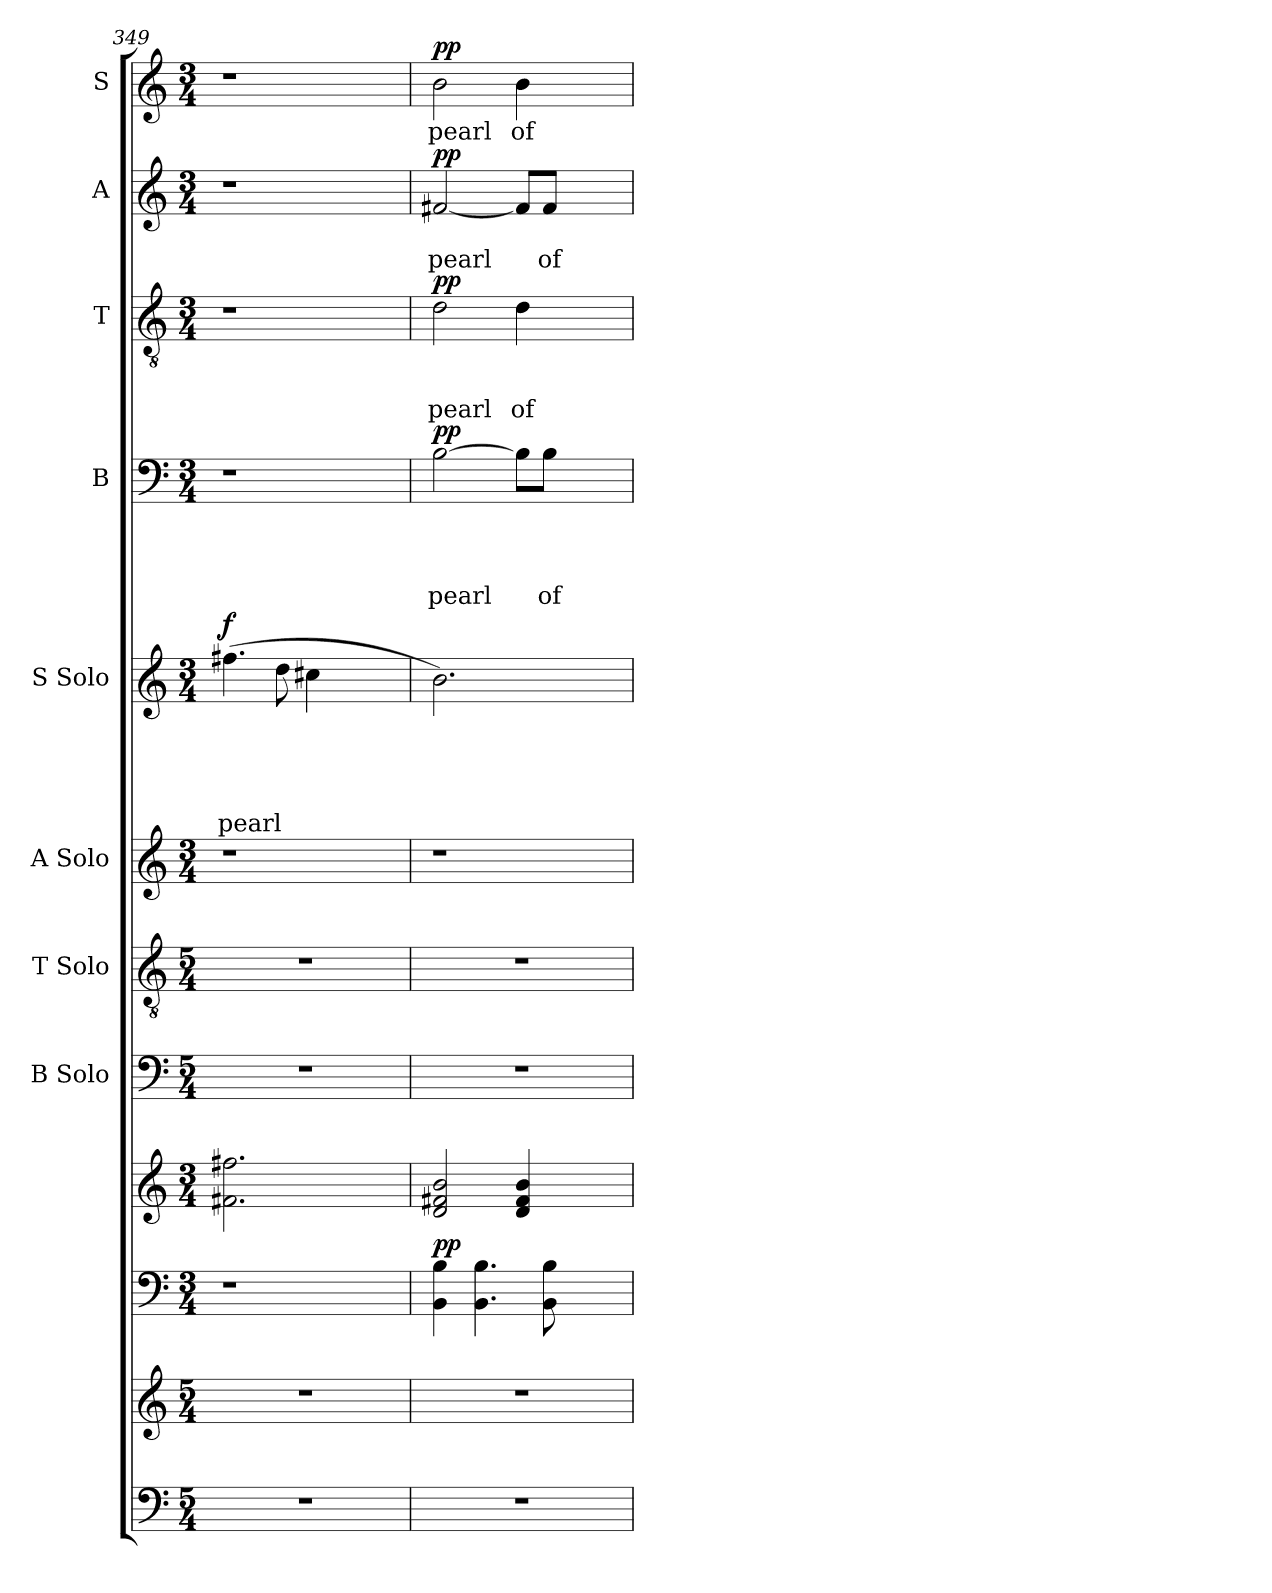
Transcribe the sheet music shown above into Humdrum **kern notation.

**kern	**kern	**kern	**dynam	**kern	**kern	**kern	**kern	**kern	**text	**text	**text	**text	**text	**dynam	**kern	**text	**text	**text	**text	**dynam	**kern	**text	**text	**text	**dynam	**kern	**text	**text	**dynam	**kern	**text	**dynam
*part12	*part11	*part10	*part10	*part9	*part8	*part7	*part6	*part5	*part5	*part5	*part5	*part5	*part5	*part5	*part4	*part4	*part4	*part4	*part4	*part4	*part3	*part3	*part3	*part3	*part3	*part2	*part2	*part2	*part2	*part1	*part1	*part1
*staff12	*staff11	*staff10	*staff10	*staff9	*staff8	*staff7	*staff6	*staff5	*staff5	*staff5	*staff5	*staff5	*staff5	*staff5	*staff4	*staff4	*staff4	*staff4	*staff4	*staff4	*staff3	*staff3	*staff3	*staff3	*staff3	*staff2	*staff2	*staff2	*staff2	*staff1	*staff1	*staff1
*	*	*	*	*	*I"B Solo	*I"T Solo	*I"A Solo	*I"S Solo	*	*	*	*	*	*	*I"B	*	*	*	*	*	*I"T	*	*	*	*	*I"A	*	*	*	*I"S	*	*
*clefF4	*clefG2	*clefF4	*	*clefG2	*clefF4	*clefGv2	*clefG2	*clefG2	*	*	*	*	*	*	*clefF4	*	*	*	*	*	*clefGv2	*	*	*	*	*clefG2	*	*	*	*clefG2	*	*
*k[]	*k[]	*k[]	*	*k[]	*k[]	*k[]	*k[]	*k[]	*	*	*	*	*	*	*k[]	*	*	*	*	*	*k[]	*	*	*	*	*k[]	*	*	*	*k[]	*	*
*C:	*C:	*C:	*	*C:	*C:	*C:	*C:	*C:	*	*	*	*	*	*	*C:	*	*	*	*	*	*C:	*	*	*	*	*C:	*	*	*	*C:	*	*
*M5/4	*M5/4	*M3/4	*	*M3/4	*M5/4	*M5/4	*M3/4	*M3/4	*	*	*	*	*	*	*M3/4	*	*	*	*	*	*M3/4	*	*	*	*	*M3/4	*	*	*	*M3/4	*	*
=349	=349	=349	=349	=349	=349	=349	=349	=349	=349	=349	=349	=349	=349	=349	=349	=349	=349	=349	=349	=349	=349	=349	=349	=349	=349	=349	=349	=349	=349	=349	=349	=349
!	!	!LO:N:vis=1	!	!	!	!	!LO:N:vis=1	!	!	!	!	!	!LO:LY:b	!LO:DY:a	!LO:N:vis=1	!	!	!	!	!	!LO:N:vis=1	!	!	!	!	!LO:N:vis=1	!	!	!	!LO:N:vis=1	!	!
4%5r	4%5r	2.r	.	2.f#X\ 2.ff#X\	4%5r	4%5r	2.r	(>4.ff#X\	.	.	.	.	pearl	f	2.r	.	.	.	.	.	2.r	.	.	.	.	2.r	.	.	.	2.r	.	.
.	.	.	.	.	.	.	.	8dd\	.	.	.	.	.	.	.	.	.	.	.	.	.	.	.	.	.	.	.	.	.	.	.	.
.	.	.	.	.	.	.	.	4cc#X\	.	.	.	.	.	.	.	.	.	.	.	.	.	.	.	.	.	.	.	.	.	.	.	.
.	.	2ryy	.	2ryy	.	.	2ryy	2ryy	.	.	.	.	.	.	2ryy	.	.	.	.	.	2ryy	.	.	.	.	2ryy	.	.	.	2ryy	.	.
=350	=350	=350	=350	=350	=350	=350	=350	=350	=350	=350	=350	=350	=350	=350	=350	=350	=350	=350	=350	=350	=350	=350	=350	=350	=350	=350	=350	=350	=350	=350	=350	=350
!	!	!	!LO:DY:a	!	!	!	!LO:N:vis=1	!	!	!	!	!	!	!	!	!	!	!	!LO:LY:b	!LO:DY:a	!	!	!	!LO:LY:b	!LO:DY:a	!	!	!LO:LY:b	!LO:DY:a	!	!LO:LY:b	!LO:DY:a
4%5r	4%5r	4BB\ 4B\	pp	2d/ 2f#X/ 2b/	4%5r	4%5r	2.r	2.b\)	.	.	.	.	.	.	[>2B\	.	.	.	pearl	pp	2d\	.	.	pearl	pp	[<2f#X/	.	pearl	pp	2b\	pearl	pp
.	.	4.BB\ 4.B\	.	.	.	.	.	.	.	.	.	.	.	.	.	.	.	.	.	.	.	.	.	.	.	.	.	.	.	.	.	.
!	!	!	!	!	!	!	!	!	!	!	!	!	!	!	!	!	!	!	!	!	!	!	!	!LO:LY:b	!	!	!	!	!	!	!LO:LY:b	!
.	.	.	.	4d/ 4f#/ 4b/	.	.	.	.	.	.	.	.	.	.	8B\L]	.	.	.	.	.	4d\	.	.	of	.	8f#/L]	.	.	.	4b\	of	.
!	!	!	!	!	!	!	!	!	!	!	!	!	!	!	!	!	!	!	!LO:LY:b	!	!	!	!	!	!	!	!	!LO:LY:b	!	!	!	!
.	.	8BB\ 8B\	.	.	.	.	.	.	.	.	.	.	.	.	8B\J	.	.	.	of	.	.	.	.	.	.	8f#/J	.	of	.	.	.	.
.	.	2ryy	.	2ryy	.	.	2ryy	2ryy	.	.	.	.	.	.	2ryy	.	.	.	.	.	2ryy	.	.	.	.	2ryy	.	.	.	2ryy	.	.
=	=	=	=	=	=	=	=	=	=	=	=	=	=	=	=	=	=	=	=	=	=	=	=	=	=	=	=	=	=	=	=	=
*-	*-	*-	*-	*-	*-	*-	*-	*-	*-	*-	*-	*-	*-	*-	*-	*-	*-	*-	*-	*-	*-	*-	*-	*-	*-	*-	*-	*-	*-	*-	*-	*-
